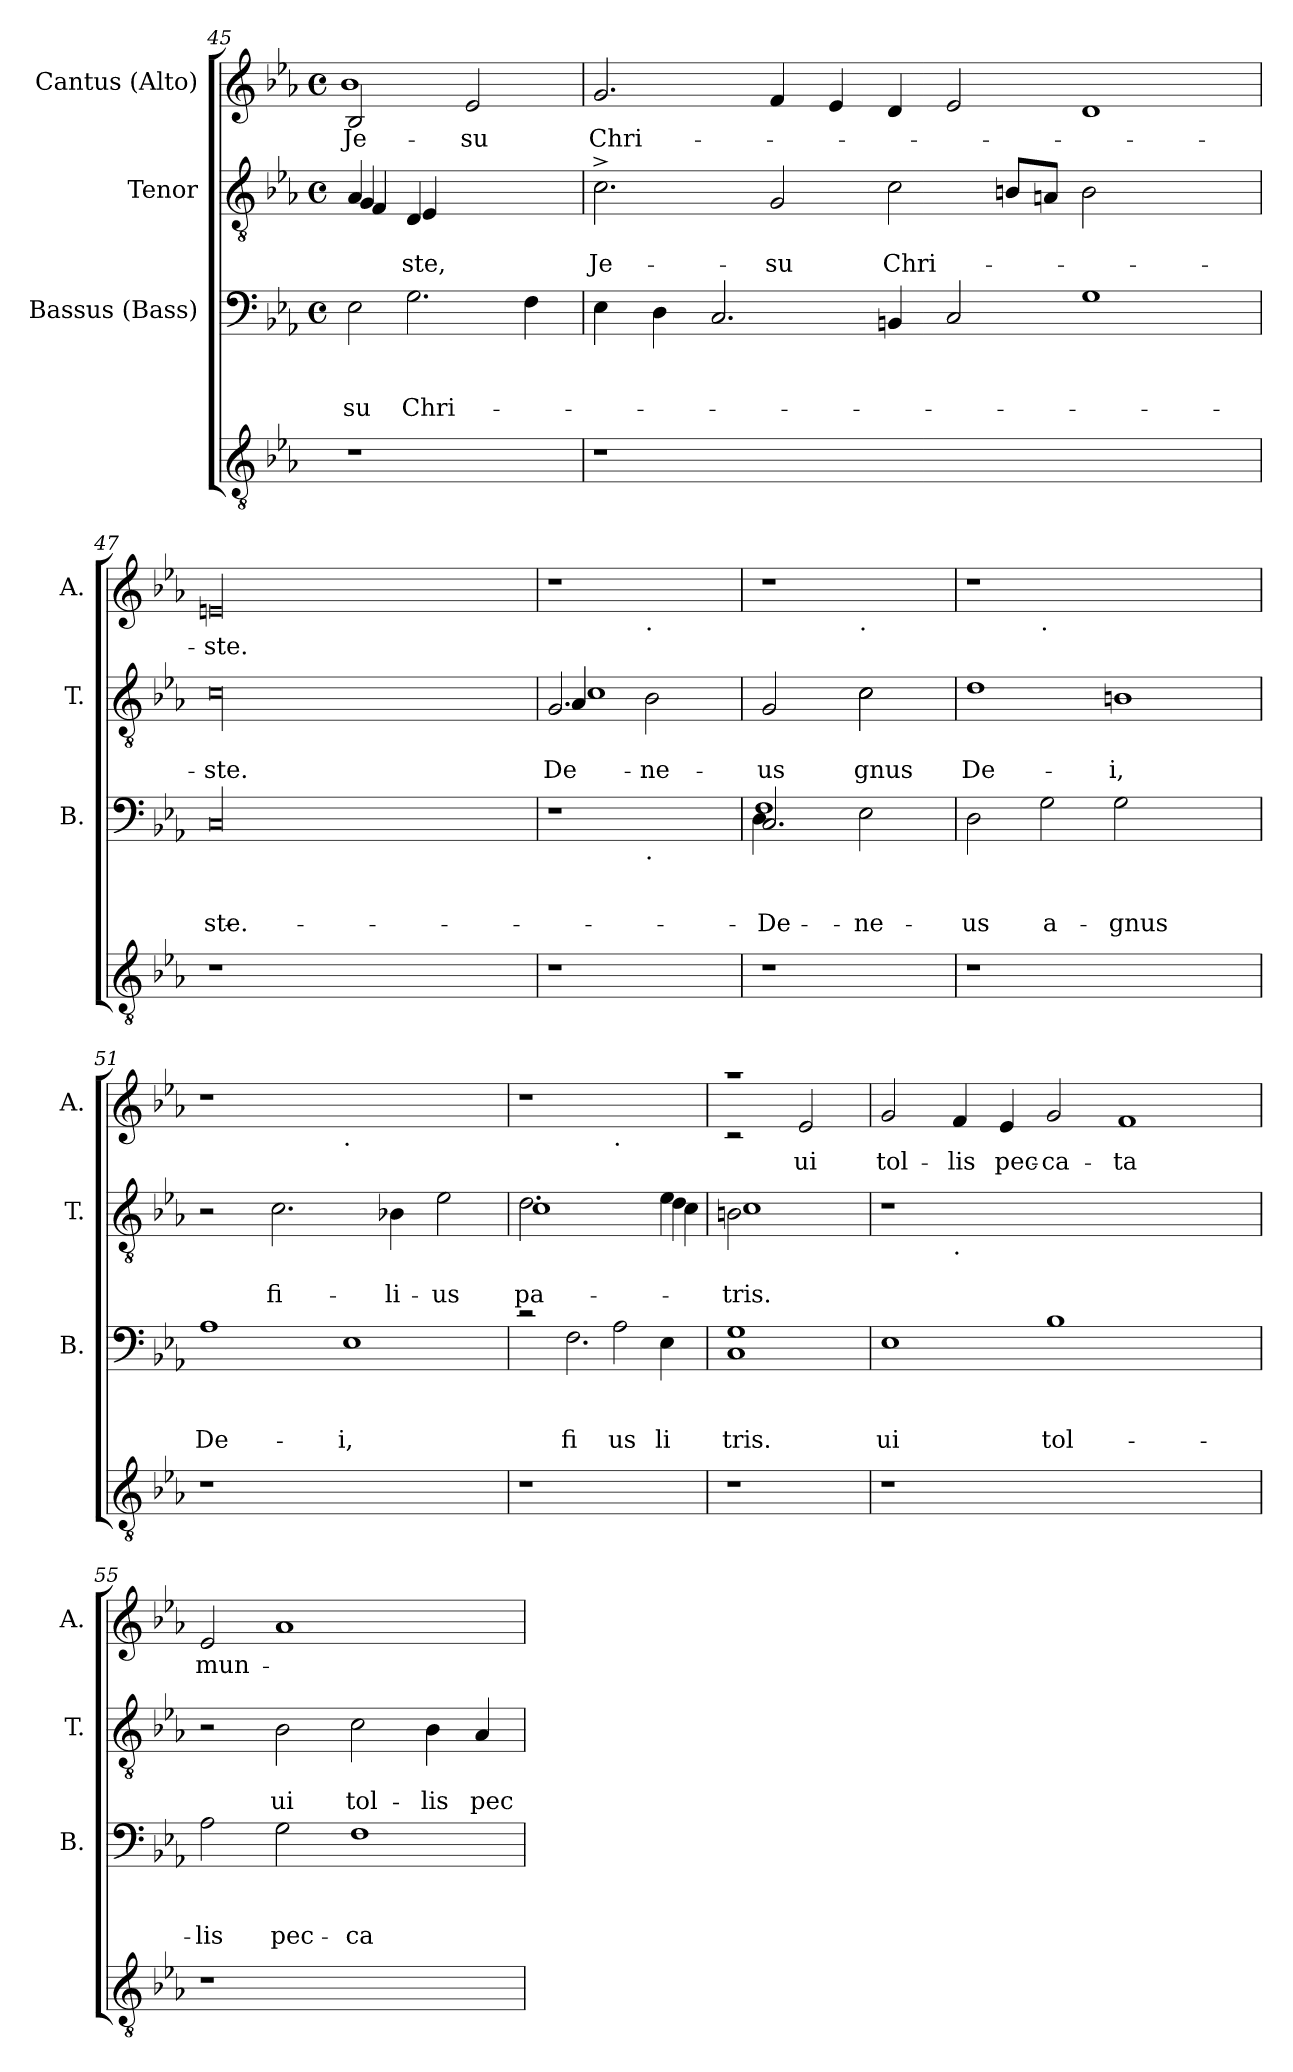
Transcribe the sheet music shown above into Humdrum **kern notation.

**kern	**kern	**text	**text	**text	**kern	**text	**text	**kern	**text
*part4	*part3	*part3	*part3	*part3	*part2	*part2	*part2	*part1	*part1
*staff4	*staff3	*staff3	*staff3	*staff3	*staff2	*staff2	*staff2	*staff1	*staff1
*	*I"Bassus (Bass)	*	*	*	*I"Tenor	*	*	*I"Cantus (Alto)	*
*	*I'B.	*	*	*	*I'T.	*	*	*I'A.	*
*clefGv2	*clefF4	*	*	*	*clefGv2	*	*	*clefG2	*
*k[b-e-a-]	*k[b-e-a-]	*	*	*	*k[b-e-a-]	*	*	*k[b-e-a-]	*
*E-:	*E-:	*	*	*	*E-:	*	*	*E-:	*
*	*M4/4	*	*	*	*M4/4	*	*	*M4/4	*
*	*met(c)	*	*	*	*met(c)	*	*	*met(c)	*
=45	=45	=45	=45	=45	=45	=45	=45	=45	=45
!	!	!	!	!LO:LY:b	!	!	!	!	!LO:LY:b
*	*^	*	*	*	*^	*	*	*^	*
*	*	*^	*	*	*	*	*^	*	*	*	*	*
!	!	!	!	!	!	!	!	!	!	!	!	!	!	!LO:LY:b
1r	2E-\	4ryy	2.ryy	.	.	-su	4A-/	4G/	4F/	.	.	2B-/	1b-	Je-
!	!	!	!	!	!	!LO:LY:b	!	!	!	!	!LO:LY:b	!	!	!
.	.	2.G\	.	.	.	Chri-	4D/	2ryy	4E-/	.	-ste,	.	.	.
!	!	!	!	!	!	!	!	!	!	!	!	!	!	!LO:LY:b
.	2ryy	.	.	.	.	.	2ryy	.	2ryy	.	.	2e-/	.	su
.	.	.	4F\	.	.	.	.	4ryy	.	.	.	.	.	.
*	*	*	*	*	*	*	*	*v	*v	*	*	*	*	*
*	*	*	*	*	*	*	*	*	*	*	*v	*v	*
=46	=46	=46	=46	=46	=46	=46	=46	=46	=46	=46	=46	=46
!	!	!	!	!	!	!	!	!	!	!LO:LY:b	!	!LO:LY:b
*	*v	*v	*v	*	*	*	*	*	*	*	*	*
*	*	*	*	*	*v	*v	*	*	*	*
1r	4E-\	.	.	.	2.c^>\	.	Je-	2.g/	-Chri-
.	4D\	.	.	.	.	.	.	.	.
.	2.C/	.	.	.	.	.	.	.	.
!	!	!	!	!	!	!	!LO:LY:b	!	!
.	.	.	.	.	2G/	.	-su	4f/	.
0ryy	.	.	.	.	.	.	.	4e-/	.
!	!	!	!	!	!	!	!LO:LY:b	!	!
.	4BBn/	.	.	.	2c\	.	Chri-	4d/	.
.	2C/	.	.	.	.	.	.	2e-/	.
.	.	.	.	.	8Bn/L	.	.	.	.
.	.	.	.	.	8A/J	.	.	.	.
.	1G	.	.	.	2B\	.	.	1d	.
.	.	.	.	.	2ryy	.	.	.	.
=47	=47	=47	=47	=47	=47	=47	=47	=47	=47
!	!	!	!	!LO:LY:b	!	!	!LO:LY:b	!	!LO:LY:b
1r	00C	.	.	-ste.	00c	.	-ste.	00en	-ste.
0.ryy	.	.	.	.	.	.	.	.	.
!!LO:LB:g=z
=48	=48	=48	=48	=48	=48	=48	=48	=48	=48
!	!	!	!	!	!	!	!LO:LY:b	!	!
*	*	*	*	*	*^	*	*	*	*
!	!	!	!	!	!	!	!	!LO:LY:b	!	!
*	*	*	*	*	*	*^	*	*	*	*
!	!	!	!	!	!	!	!	!	!LO:LY:b	!	!
*	*^	*	*	*	*	*	*	*	*	*^	*
1r	1r	2ryy	.	.	.	2.G/	4A-/	1c	.	De-	1r	2ryy	.
.	.	.	.	.	.	.	4ryy	.	.	.	.	.	.
!	!	!	!	!	!	!	!	!	!	!	!	!LO:TX:b:t=.	!
!	!	!LO:TX:b:t=.	!	!	!	!	!	!	!	!	!	!	!
!	!	!	!	!	!	!	!	!	!	!LO:LY:b	!	!	!
.	.	2ryy	.	.	.	.	2B-\	.	.	-ne	.	2ryy	.
.	.	.	.	.	.	4ryy	.	.	.	.	.	.	.
*	*	*	*	*	*	*v	*v	*v	*	*	*	*	*
=49	=49	=49	=49	=49	=49	=49	=49	=49	=49	=49	=49
!	!	!	!	!	!LO:LY:b	!	!	!	!	!	!
!	!	!	!	!	!LO:LY:b	!	!	!	!	!	!
*	*	*^	*	*	*	*	*	*	*	*	*
!	!	!	!	!	!	!LO:LY:b	!	!	!LO:LY:b	!	!	!
*	*	*	*	*	*	*	*^	*	*	*	*	*
1r	2.C/	4D\	1F	.	.	De-	2G/	2ryy	.	-us	1r	2ryy	.
.	.	4ryy	.	.	.	.	.	.	.	.	.	.	.
!	!	!	!	!	!	!	!	!	!	!	!	!LO:TX:b:t=.	!
!	!	!	!	!	!	!LO:LY:b	!	!	!	!LO:LY:b	!	!	!
!	!	!	!	!	!	!	!	!	!	!LO:LY:b	!	!	!
.	.	2E-\	.	.	.	-ne	2c\	2c\	.	-gnus	.	2ryy	.
.	4ryy	.	.	.	.	.	.	.	.	.	.	.	.
*	*v	*v	*v	*	*	*	*	*	*	*	*	*	*
*	*	*	*	*	*v	*v	*	*	*	*	*
=50	=50	=50	=50	=50	=50	=50	=50	=50	=50	=50
!	!	!	!	!LO:LY:b	!	!	!LO:LY:b	!	!	!
1r	2D\	.	.	-us	1d	.	De-	1r	2ryy	.
!	!	!	!	!	!	!	!	!	!LO:TX:b:t=.	!
!	!	!	!	!LO:LY:b	!	!	!	!	!	!
.	2G\	.	.	a-	.	.	.	.	1.ryy	.
!	!	!	!	!LO:LY:b	!	!	!LO:LY:b	!	!	!
1ryy	2G\	.	.	-gnus	1Bn	.	-i,	1ryy	.	.
.	2ryy	.	.	.	.	.	.	.	.	.
=51	=51	=51	=51	=51	=51	=51	=51	=51	=51	=51
!	!	!	!	!LO:LY:b	!	!	!	!	!	!
*	*	*	*	*	*	*	*	*v	*v	*
1r	1A-	.	.	De-	2r	.	.	1r	.
!	!	!	!	!	!	!	!LO:LY:b	!	!
.	.	.	.	.	2.c\	.	fi-	.	.
!	!	!	!	!	!	!	!	!LO:TX:b:t=.	!
!	!	!	!	!LO:LY:b	!	!	!	!	!
1ryy	1E-	.	.	-i,	.	.	.	1ryy	.
!	!	!	!	!	!	!	!LO:LY:b	!	!
.	.	.	.	.	4B-X\	.	-li-	.	.
!	!	!	!	!	!	!	!LO:LY:b	!	!
.	.	.	.	.	2e-\	.	-us	.	.
=52	=52	=52	=52	=52	=52	=52	=52	=52	=52
*	*^	*	*	*	*	*	*	*	*
*	*	*^	*	*	*	*	*	*	*	*
!	!	!	!	!	!	!	!	!	!LO:LY:b	!	!
*	*	*	*	*	*	*	*^	*	*	*^	*
*	*	*	*	*	*	*	*	*^	*	*	*	*	*
*	*	*	*	*	*	*	*	*	*^	*	*	*	*	*
1r	2rc	4ryy	2.ryy	.	.	.	2.d\	2.ryy	2.ryy	1c	.	pa-	1r	2ryy	.
!	!	!	!	!	!	!LO:LY:b	!	!	!	!	!	!	!	!	!
.	.	2.F\	.	.	.	fi-	.	.	.	.	.	.	.	.	.
!	!	!	!	!	!	!	!	!	!	!	!	!	!	!LO:TX:b:t=.	!
!	!	!	!	!	!	!LO:LY:b	!	!	!	!	!	!	!	!	!
.	2A-\	.	.	.	.	us	.	.	.	.	.	.	.	2ryy	.
!	!	!	!	!	!	!LO:LY:b	!	!	!	!	!	!	!	!	!
.	.	.	4E-\	.	.	-li-	4e-\	4d\	4c\	.	.	.	.	.	.
*	*	*	*	*	*	*	*	*	*v	*v	*	*	*	*	*
!!LO:LB:g=z	!!
=53	=53	=53	=53	=53	=53	=53	=53	=53	=53	=53	=53	=53	=53	=53
!	!	!	!	!	!	!LO:LY:b	!	!	!	!	!LO:LY:b	!	!	!
*	*v	*v	*v	*	*	*	*	*	*	*	*	*	*	*
*	*	*	*	*	*	*v	*v	*	*	*	*	*
1r	1C 1G	.	.	-tris.	2Bn\	1c	.	-tris.	1raa	2rc	.
!	!	!	!	!	!	!	!	!	!	!	!LO:LY:b
.	.	.	.	.	2ryy	.	.	.	.	2e-/	ui
=54	=54	=54	=54	=54	=54	=54	=54	=54	=54	=54	=54
!	!	!	!	!LO:LY:b	!	!	!	!	!	!	!LO:LY:b
*	*	*	*	*	*	*	*	*	*v	*v	*
1r	1E-	.	.	ui	1r	2ryy	.	.	2g/	tol-
!	!	!	!	!	!	!LO:TX:b:t=.	!	!	!	!
!	!	!	!	!	!	!	!	!	!	!LO:LY:b
.	.	.	.	.	.	0ryy	.	.	4f/	-lis
!	!	!	!	!	!	!	!	!	!	!LO:LY:b
.	.	.	.	.	.	.	.	.	4e-/	pec-
!	!	!	!	!LO:LY:b	!	!	!	!	!	!LO:LY:b
1.ryy	1B-	.	.	tol-	1.ryy	.	.	.	2g/	-ca-
!	!	!	!	!	!	!	!	!	!	!LO:LY:b
.	.	.	.	.	.	.	.	.	1f	-ta
.	2ryy	.	.	.	.	.	.	.	.	.
=55	=55	=55	=55	=55	=55	=55	=55	=55	=55	=55
!	!	!	!	!LO:LY:b	!	!	!	!	!	!LO:LY:b
*	*	*	*	*	*v	*v	*	*	*	*
1r	2A-\	.	.	-lis	2r	.	.	2e-/	mun-
!	!	!	!	!LO:LY:b	!	!	!LO:LY:b	!	!
.	2G\	.	.	pec-	2B-\	.	ui	1a-	.
!	!	!	!	!LO:LY:b	!	!	!LO:LY:b	!	!
1ryy	1F	.	.	-ca-	2c\	.	tol-	.	.
!	!	!	!	!	!	!	!LO:LY:b	!	!
.	.	.	.	.	4B-\	.	-lis	2ryy	.
!	!	!	!	!	!	!	!LO:LY:b	!	!
.	.	.	.	.	4A-/	.	pec-	.	.
=	=	=	=	=	=	=	=	=	=
*-	*-	*-	*-	*-	*-	*-	*-	*-	*-
